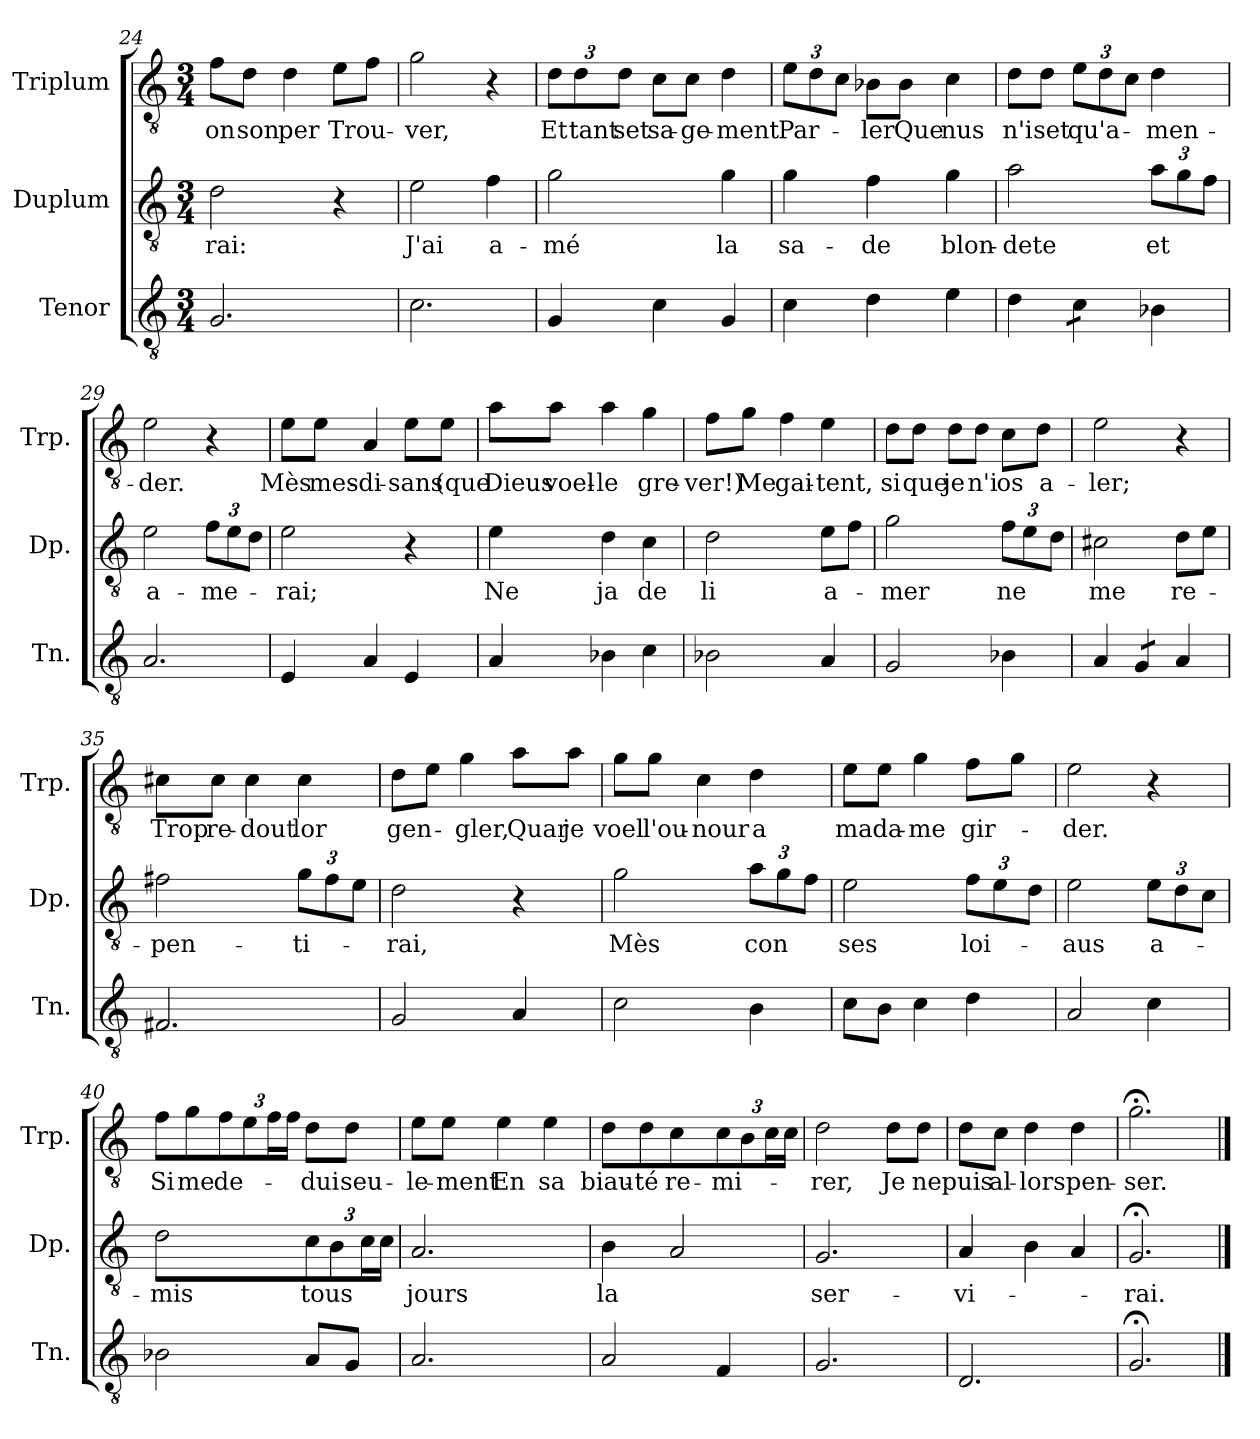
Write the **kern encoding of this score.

**kern	**kern	**text	**kern	**text
*part3	*part2	*part2	*part1	*part1
*staff3	*staff2	*staff2	*staff1	*staff1
*I"Tenor	*I"Duplum	*	*I"Triplum	*
*I'Tn.	*I'Dp.	*	*I'Trp.	*
*clefGv2	*clefGv2	*	*clefGv2	*
*k[]	*k[]	*	*k[]	*
*M3/4	*M3/4	*	*M3/4	*
=24	=24	=24	=24	=24
!	!	!LO:LY:b	!	!LO:LY:b
2.G/	2d\	-rai:	8f\L	on
!	!	!	!	!LO:LY:b
.	.	.	8d\J	son
!	!	!	!	!LO:LY:b
.	.	.	4d\	per
!	!	!	!	!LO:LY:b
.	4r	.	8e\L	Trou-
.	.	.	8f\J	.
=25	=25	=25	=25	=25
!	!	!LO:LY:b	!	!LO:LY:b
2.c\	2e\	J'ai	2g\	-ver,
!	!	!LO:LY:b	!	!
.	4f\	a-	4r	.
=26	=26	=26	=26	=26
!	!	!LO:LY:b	!	!
*	*	*	*Xbrackettup	*
!	!	!	!	!LO:LY:b
4G/	2g\	-mé	12d\L	Et
!	!	!	!	!LO:LY:b
.	.	.	12d\	tant
!	!	!	!	!LO:LY:b
.	.	.	12d\J	set
!	!	!	!	!LO:LY:b
4c\	.	.	8c\L	sa-
!	!	!	!	!LO:LY:b
.	.	.	8c\J	-ge-
!	!	!LO:LY:b	!	!LO:LY:b
4G/	4g\	la	4d\	-ment
!!LO:LB:g=z
=27	=27	=27	=27	=27
!	!	!LO:LY:b	!	!LO:LY:b
4c\	4g\	sa-	12e\L	Par-
.	.	.	12d\	.
.	.	.	12c\J	.
!	!	!LO:LY:b	!	!LO:LY:b
4d\	4f\	-de	8B-X\L	-ler
!	!	!	!	!LO:LY:b
.	.	.	8B-\J	Que
!	!	!LO:LY:b	!	!LO:LY:b
4e\	4g\	blon-	4c\	nus
=28	=28	=28	=28	=28
!	!	!LO:LY:b	!	!LO:LY:b
4d\	2a\	-dete	8d\L	n'i
!	!	!	!	!LO:LY:b
.	.	.	8d\J	set
!	!	!	!	!LO:LY:b
*tremolo	*	*	*	*
8c\L	.	.	12e\L	qu'a-
.	.	.	12d\	.
8c\J	.	.	.	.
*Xtremolo	*	*	*	*
.	.	.	12c\J	.
*	*Xbrackettup	*	*	*
!	!	!LO:LY:b	!	!LO:LY:b
4B-X\	12a\L	et	4d\	-men-
.	12g\	.	.	.
.	12f\J	.	.	.
=29	=29	=29	=29	=29
!	!	!LO:LY:b	!	!LO:LY:b
2.A/	2e\	a-	2e\	-der.
!	!	!LO:LY:b	!	!
.	12f\L	-me-	4r	.
.	12e\	.	.	.
.	12d\J	.	.	.
=30	=30	=30	=30	=30
!	!	!LO:LY:b	!	!LO:LY:b
4E/	2e\	-rai;	8e\L	Mès
!	!	!	!	!LO:LY:b
.	.	.	8e\J	mes-
!	!	!	!	!LO:LY:b
4A/	.	.	4A/	-di-
!	!	!	!	!LO:LY:b
4E/	4r	.	8e\L	-sans
!	!	!	!	!LO:LY:b
.	.	.	8e\J	(que
=31	=31	=31	=31	=31
!	!	!LO:LY:b	!	!LO:LY:b
4A/	4e\	Ne	8a\L	Dieus
!	!	!	!	!LO:LY:b
.	.	.	8a\J	voel-
!	!	!LO:LY:b	!	!LO:LY:b
4B-X\	4d\	ja	4a\	-le
!	!	!LO:LY:b	!	!LO:LY:b
4c\	4c\	de	4g\	gre-
!!LO:LB:g=z
=32	=32	=32	=32	=32
!	!	!LO:LY:b	!	!LO:LY:b
2B-X\	2d\	li	8f\L	-ver!)
!	!	!	!	!LO:LY:b
.	.	.	8g\J	Me
!	!	!	!	!LO:LY:b
.	.	.	4f\	gai-
!	!	!LO:LY:b	!	!LO:LY:b
4A/	8e\L	a-	4e\	-tent,
.	8f\J	.	.	.
=33	=33	=33	=33	=33
!	!	!LO:LY:b	!	!LO:LY:b
2G/	2g\	-mer	8d\L	si
!	!	!	!	!LO:LY:b
.	.	.	8d\J	que
!	!	!	!	!LO:LY:b
.	.	.	8d\L	je
!	!	!	!	!LO:LY:b
.	.	.	8d\J	n'i
!	!	!LO:LY:b	!	!LO:LY:b
4B-X\	12f\L	ne	8c\L	os
.	12e\	.	.	.
!	!	!	!	!LO:LY:b
.	.	.	8d\J	a-
.	12d\J	.	.	.
=34	=34	=34	=34	=34
!	!	!LO:LY:b	!	!LO:LY:b
4A/	2c#X\	me	2e\	-ler;
*tremolo	*	*	*	*
8G/L	.	.	.	.
8G/J	.	.	.	.
*Xtremolo	*	*	*	*
!	!	!LO:LY:b	!	!
4A/	8d\L	re-	4r	.
.	8e\J	.	.	.
=35	=35	=35	=35	=35
!	!	!LO:LY:b	!	!LO:LY:b
2.F#X/	2f#X\	-pen-	8c#X\L	Trop
!	!	!	!	!LO:LY:b
.	.	.	8c#\J	re-
!	!	!	!	!LO:LY:b
.	.	.	4c#\	-dout
!	!	!LO:LY:b	!	!LO:LY:b
.	12g\L	-ti-	4c#\	lor
.	12f#\	.	.	.
.	12e\J	.	.	.
=36	=36	=36	=36	=36
!	!	!LO:LY:b	!	!LO:LY:b
2G/	2d\	-rai,	8d\L	gen-
.	.	.	8e\J	.
!	!	!	!	!LO:LY:b
.	.	.	4g\	-gler,
!	!	!	!	!LO:LY:b
4A/	4r	.	8a\L	Quar
!	!	!	!	!LO:LY:b
.	.	.	8a\J	je
!!LO:LB:g=z
=37	=37	=37	=37	=37
!	!	!LO:LY:b	!	!LO:LY:b
2c\	2g\	Mès	8g\L	voel
!	!	!	!	!LO:LY:b
.	.	.	8g\J	l'ou-
!	!	!	!	!LO:LY:b
.	.	.	4c\	-nour
!	!	!LO:LY:b	!	!LO:LY:b
4B\	12a\L	con	4d\	a
.	12g\	.	.	.
.	12f\J	.	.	.
=38	=38	=38	=38	=38
!	!	!LO:LY:b	!	!LO:LY:b
8c\L	2e\	ses	8e\L	ma
!	!	!	!	!LO:LY:b
8B\J	.	.	8e\J	da-
!	!	!	!	!LO:LY:b
4c\	.	.	4g\	-me
!	!	!LO:LY:b	!	!LO:LY:b
4d\	12f\L	loi-	8f\L	gir-
.	12e\	.	.	.
.	.	.	8g\J	.
.	12d\J	.	.	.
=39	=39	=39	=39	=39
!	!	!LO:LY:b	!	!LO:LY:b
2A/	2e\	-aus	2e\	-der.
!	!	!LO:LY:b	!	!
4c\	12e\L	a-	4r	.
.	12d\	.	.	.
.	12c\J	.	.	.
=40	=40	=40	=40	=40
!	!	!LO:LY:b	!	!LO:LY:b
2B-X\	2d\	-mis	8f\L	Si
!	!	!	!	!LO:LY:b
.	.	.	8g\J	me
!	!	!	!	!LO:LY:b
.	.	.	12f\L	de-
.	.	.	12e\	.
*	*	*	*tremolo	*
.	.	.	24f\	.
.	.	.	24f\JJ	.
*	*	*	*Xtremolo	*
!	!	!LO:LY:b	!	!LO:LY:b
8A/L	12c\L	tous	8d\L	-dui
.	12B\	.	.	.
!	!	!	!	!LO:LY:b
8G/J	.	.	8d\J	seu-
*	*tremolo	*	*	*
.	24c\	.	.	.
.	24c\JJ	.	.	.
*	*Xtremolo	*	*	*
=41	=41	=41	=41	=41
!	!	!LO:LY:b	!	!LO:LY:b
2.A/	2.A/	jours	8e\L	-le-
!	!	!	!	!LO:LY:b
.	.	.	8e\J	-ment
!	!	!	!	!LO:LY:b
.	.	.	4e\	En
!	!	!	!	!LO:LY:b
.	.	.	4e\	sa
!!LO:LB:g=z
=42	=42	=42	=42	=42
!	!	!LO:LY:b	!	!LO:LY:b
2A/	4B\	la	8d\L	biau-
!	!	!	!	!LO:LY:b
.	.	.	8d\J	-té
!	!	!	!	!LO:LY:b
.	2A/	.	4c\	re-
!	!	!	!	!LO:LY:b
4F/	.	.	12c\L	-mi-
.	.	.	12B\	.
*	*	*	*tremolo	*
.	.	.	24c\	.
.	.	.	24c\JJ	.
*	*	*	*Xtremolo	*
=43	=43	=43	=43	=43
!	!	!LO:LY:b	!	!LO:LY:b
2.G/	2.G/	ser-	2d\	-rer,
!	!	!	!	!LO:LY:b
.	.	.	8d\L	Je
!	!	!	!	!LO:LY:b
.	.	.	8d\J	ne
=44	=44	=44	=44	=44
!	!	!LO:LY:b	!	!LO:LY:b
2.D/	4A/	-vi-	8d\L	puis
!	!	!	!	!LO:LY:b
.	.	.	8c\J	al-
!	!	!	!	!LO:LY:b
.	4B\	.	4d\	-lors
!	!	!	!	!LO:LY:b
.	4A/	.	4d\	pen-
=45	=45	=45	=45	=45
!	!	!LO:LY:b	!	!LO:LY:b
2.G;</	2.G;</	-rai.	2.g;<\	-ser.
==	==	==	==	==
*-	*-	*-	*-	*-
